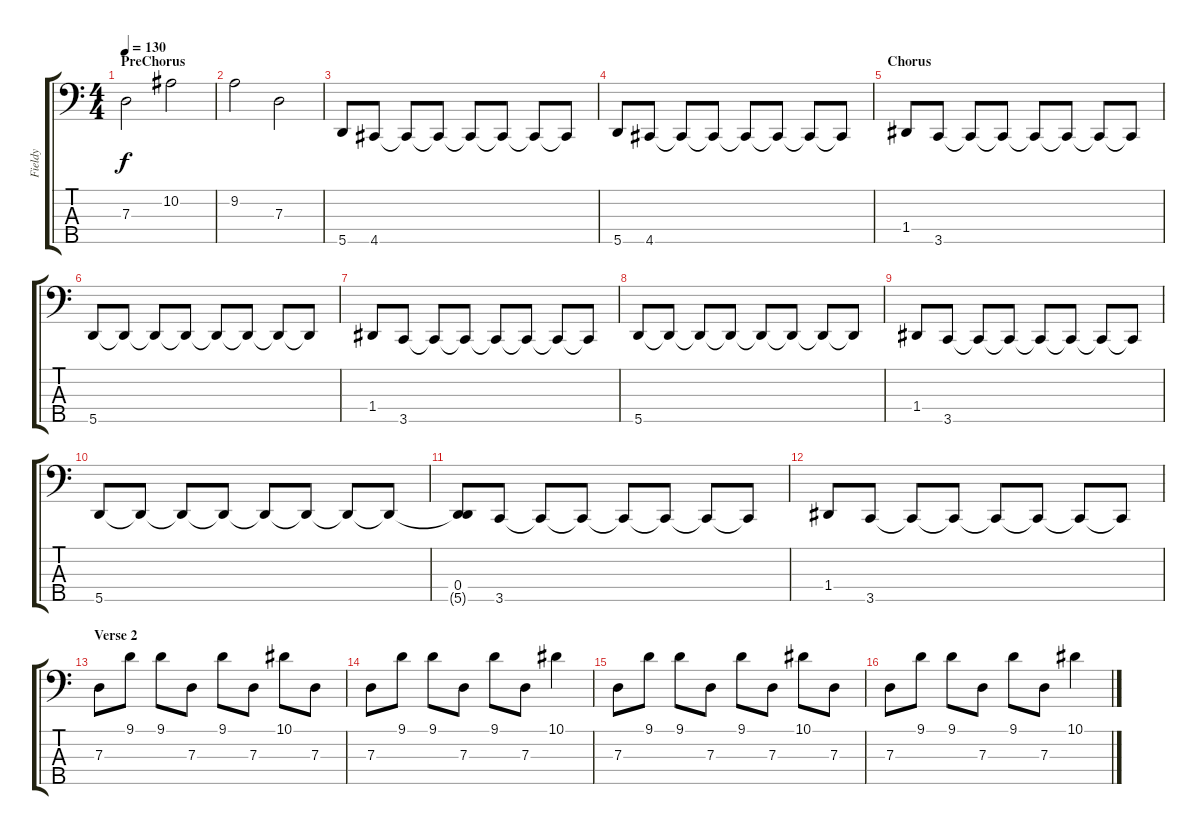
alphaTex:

\track ("Fieldy" "Fieldy") {instrument electricbassfinger}
\staff {score tabs}
\tuning (F2 C2 G1 D1 A0) {hide}
\ts (4 4)
\section ("" "PreChorus")
\tempo 130
\clef f4
\ks c
7.3.2{dy f} 10.2.2 |
9.2.2 7.3.2 |
5.5.8 4.5.8 4.5{t}.8 4.5{t}.8 4.5{t}.8 4.5{t}.8 4.5{t}.8 4.5{t}.8 |
5.5.8 4.5.8 4.5{t}.8 4.5{t}.8 4.5{t}.8 4.5{t}.8 4.5{t}.8 4.5{t}.8 |
\section ("" "Chorus")
1.4.8 3.5.8 3.5{t}.8 3.5{t}.8 3.5{t}.8 3.5{t}.8 3.5{t}.8 3.5{t}.8 |
5.5.8 5.5{t}.8 5.5{t}.8 5.5{t}.8 5.5{t}.8 5.5{t}.8 5.5{t}.8 5.5{t}.8 |
1.4.8 3.5.8 3.5{t}.8 3.5{t}.8 3.5{t}.8 3.5{t}.8 3.5{t}.8 3.5{t}.8 |
5.5.8 5.5{t}.8 5.5{t}.8 5.5{t}.8 5.5{t}.8 5.5{t}.8 5.5{t}.8 5.5{t}.8 |
1.4.8 3.5.8 3.5{t}.8 3.5{t}.8 3.5{t}.8 3.5{t}.8 3.5{t}.8 3.5{t}.8 |
5.5.8 5.5{t}.8 5.5{t}.8 5.5{t}.8 5.5{t}.8 5.5{t}.8 5.5{t}.8 5.5{t}.8 |
(0.4 5.5{t}).8 3.5.8 3.5{t}.8 3.5{t}.8 3.5{t}.8 3.5{t}.8 3.5{t}.8 3.5{t}.8 |
1.4.8 3.5.8 3.5{t}.8 3.5{t}.8 3.5{t}.8 3.5{t}.8 3.5{t}.8 3.5{t}.8 |
\section ("" "Verse 2")
7.3.8 9.1.8 9.1.8 7.3.8 9.1.8 7.3.8 10.1.8 7.3.8 |
7.3.8 9.1.8 9.1.8 7.3.8 9.1.8 7.3.8 10.1.4 |
7.3.8 9.1.8 9.1.8 7.3.8 9.1.8 7.3.8 10.1.8 7.3.8 |
7.3.8 9.1.8 9.1.8 7.3.8 9.1.8 7.3.8 10.1.4
